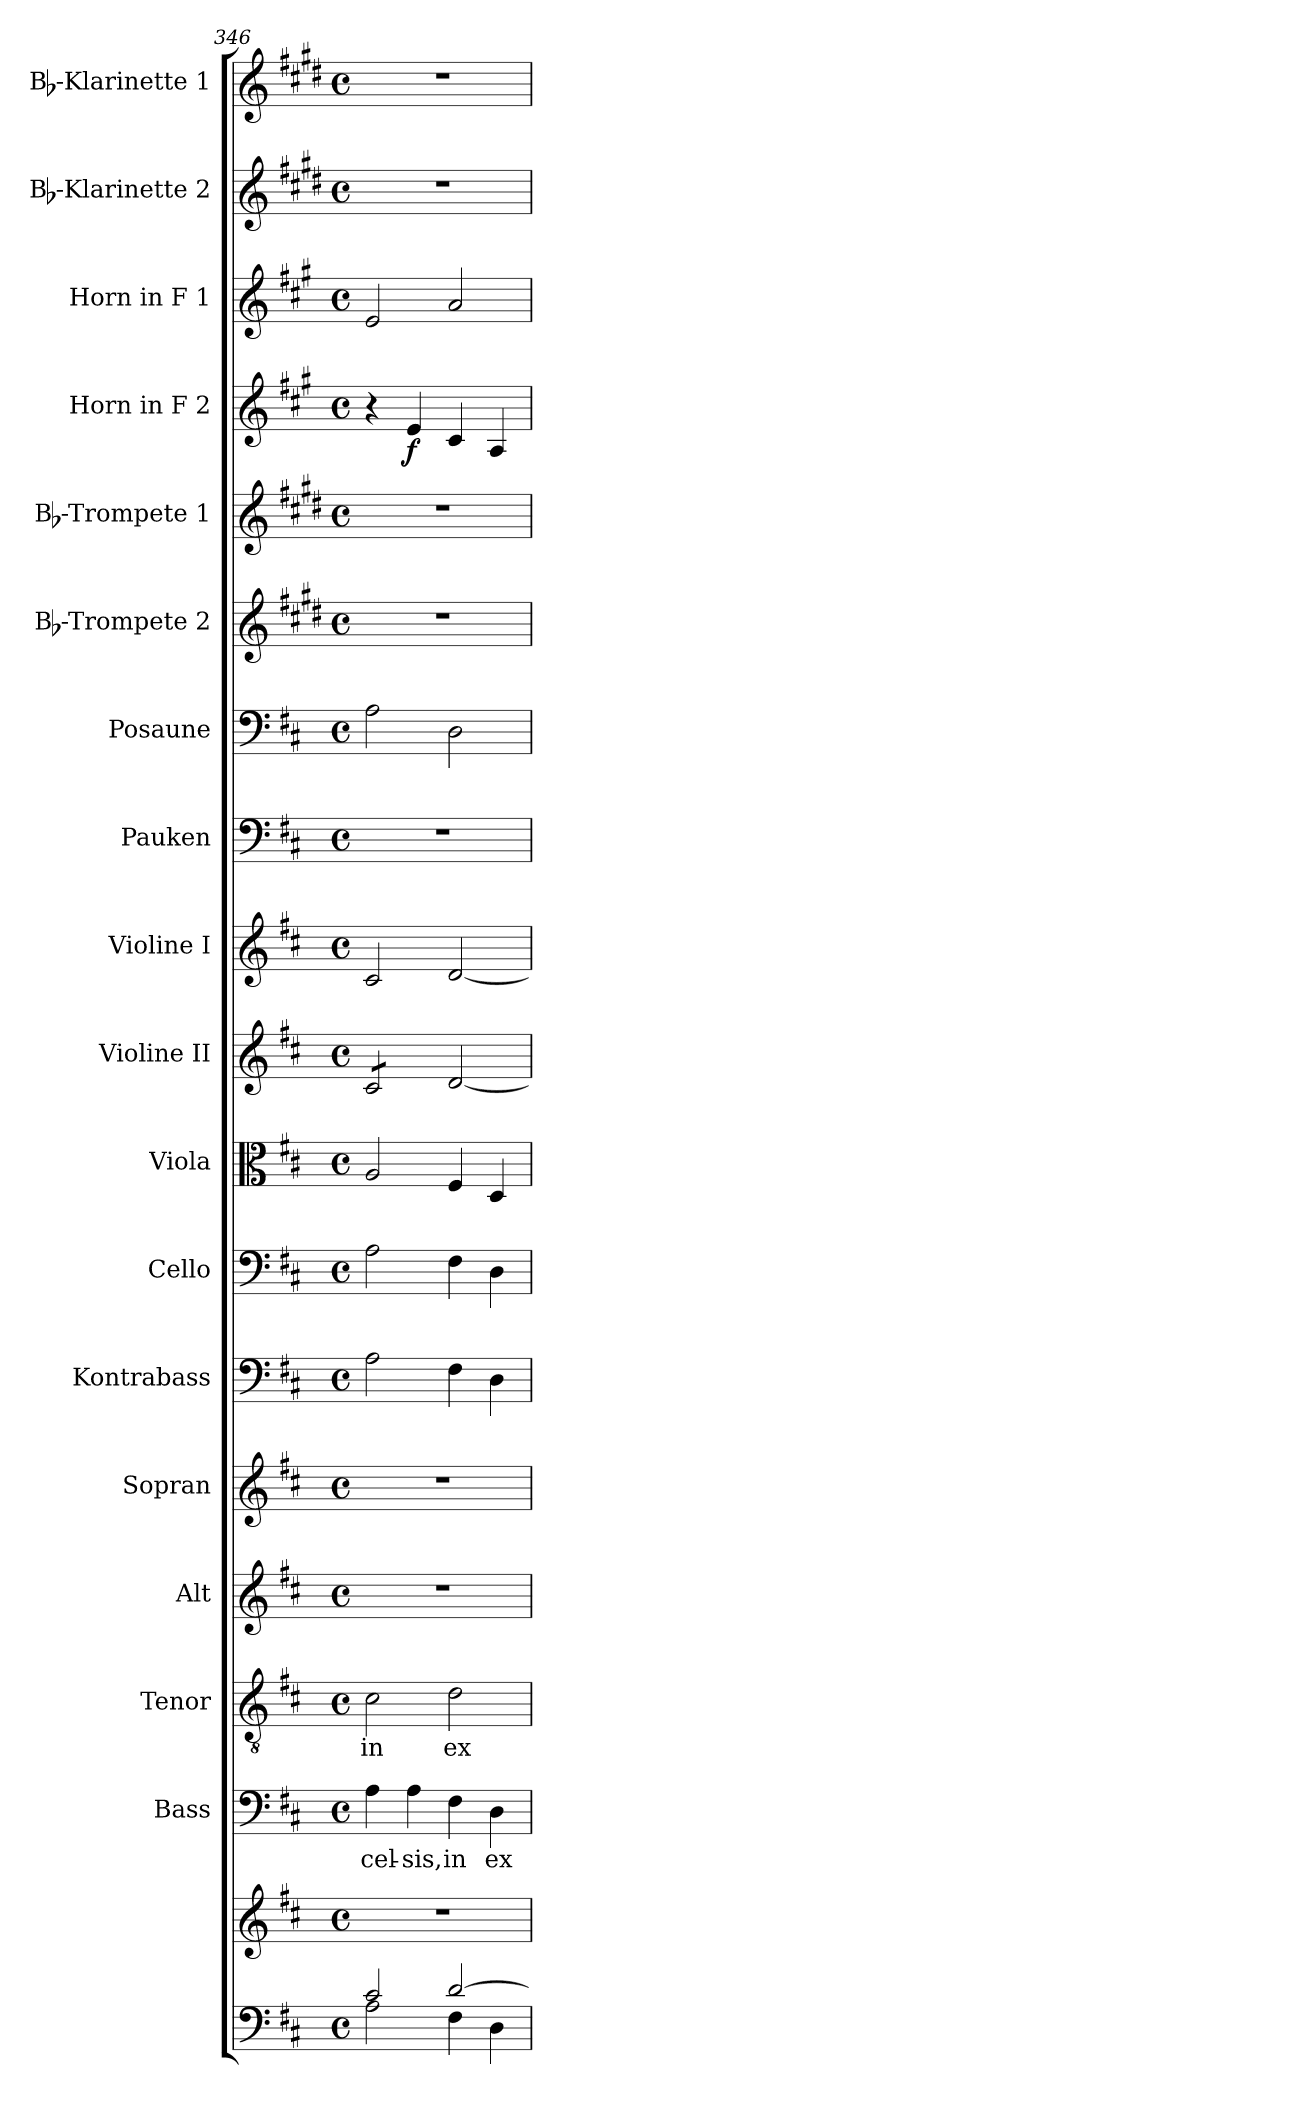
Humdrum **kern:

**kern	**kern	**kern	**text	**kern	**text	**kern	**kern	**kern	**kern	**kern	**kern	**kern	**kern	**kern	**kern	**kern	**kern	**dynam	**kern	**kern	**kern
*part18	*part18	*part17	*part17	*part16	*part16	*part15	*part14	*part13	*part12	*part11	*part10	*part9	*part8	*part7	*part6	*part5	*part4	*part4	*part3	*part2	*part1
*staff19	*staff18	*staff17	*staff17	*staff16	*staff16	*staff15	*staff14	*staff13	*staff12	*staff11	*staff10	*staff9	*staff8	*staff7	*staff6	*staff5	*staff4	*staff4	*staff3	*staff2	*staff1
*	*	*I"Bass	*	*I"Tenor	*	*I"Alt	*I"Sopran	*I"Kontrabass	*I"Cello	*I"Viola	*I"Violine II	*I"Violine I	*I"Pauken	*I"Posaune	*I"Bb-Trompete 2	*I"Bb-Trompete 1	*I"Horn in F 2	*	*I"Horn in F 1	*I"Bb-Klarinette 2	*I"Bb-Klarinette 1
*	*	*I'B.	*	*I'T.	*	*I'A.	*I'S.	*I'Kb.	*	*I'Vla.	*I'Vl. II	*I'Vl. I	*I'Pk.	*I'Pos.	*I'Bb Trp. 2	*I'Bb Trp. 1	*	*	*	*I'Bb Kl. 2	*I'Bb Kl. 1
*clefF4	*clefG2	*clefF4	*	*clefGv2	*	*clefG2	*clefG2	*clefF4	*clefF4	*clefC3	*clefG2	*clefG2	*clefF4	*clefF4	*clefG2	*clefG2	*clefG2	*	*clefG2	*clefG2	*clefG2
*	*	*	*	*	*	*	*	*ITrd7c12	*	*	*	*	*	*	*ITrd1c2	*ITrd1c2	*ITrd4c7	*	*ITrd4c7	*ITrd1c2	*ITrd1c2
*k[f#c#]	*k[f#c#]	*k[f#c#]	*	*k[f#c#]	*	*k[f#c#]	*k[f#c#]	*k[f#c#]	*k[f#c#]	*k[f#c#]	*k[f#c#]	*k[f#c#]	*k[f#c#]	*k[f#c#]	*k[f#c#]	*k[f#c#]	*k[f#c#]	*	*k[f#c#]	*k[f#c#]	*k[f#c#]
*D:	*D:	*D:	*	*D:	*	*D:	*D:	*D:	*D:	*D:	*D:	*D:	*D:	*D:	*D:	*D:	*D:	*	*D:	*D:	*D:
*M4/4	*M4/4	*M4/4	*	*M4/4	*	*M4/4	*M4/4	*M4/4	*M4/4	*M4/4	*M4/4	*M4/4	*M4/4	*M4/4	*M4/4	*M4/4	*M4/4	*	*M4/4	*M4/4	*M4/4
*met(c)	*met(c)	*met(c)	*	*met(c)	*	*met(c)	*met(c)	*met(c)	*met(c)	*met(c)	*met(c)	*met(c)	*met(c)	*met(c)	*met(c)	*met(c)	*met(c)	*	*met(c)	*met(c)	*met(c)
=346	=346	=346	=346	=346	=346	=346	=346	=346	=346	=346	=346	=346	=346	=346	=346	=346	=346	=346	=346	=346	=346
*^	*	*	*	*	*	*	*	*	*	*	*	*	*	*	*	*	*	*	*	*	*
!	!	!	!	!LO:LY:b	!	!LO:LY:b	!	!	!	!	!	!	!	!	!	!	!	!	!	!	!	!
*	*	*	*	*	*	*	*	*	*	*	*	*tremolo	*	*	*	*	*	*	*	*	*	*
2c#/	2A\	1r	4A\	-cel-	2c#\	in	1r	1r	2AA\	2A\	2A/	8c#/L	2c#/	1r	2A\	1r	1r	4r	.	2A/	1r	1r
.	.	.	.	.	.	.	.	.	.	.	.	8c#/	.	.	.	.	.	.	.	.	.	.
!	!	!	!	!LO:LY:b	!	!	!	!	!	!	!	!	!	!	!	!	!	!	!LO:DY:b	!	!	!
.	.	.	4A\	-sis,	.	.	.	.	.	.	.	8c#/	.	.	.	.	.	4A/	f	.	.	.
.	.	.	.	.	.	.	.	.	.	.	.	8c#/J	.	.	.	.	.	.	.	.	.	.
*	*	*	*	*	*	*	*	*	*	*	*	*Xtremolo	*	*	*	*	*	*	*	*	*	*
!	!	!	!	!LO:LY:b	!	!LO:LY:b	!	!	!	!	!	!	!	!	!	!	!	!	!	!	!	!
[>2d/	4F#\	.	4F#\	in	2d\	ex-	.	.	4FF#\	4F#\	4F#/	[2d/	[2d/	.	2D\	.	.	4F#/	.	2d/	.	.
!	!	!	!	!LO:LY:b	!	!	!	!	!	!	!	!	!	!	!	!	!	!	!	!	!	!
.	4D\	.	4D\	ex-	.	.	.	.	4DD\	4D\	4D/	.	.	.	.	.	.	4D/	.	.	.	.
*v	*v	*	*	*	*	*	*	*	*	*	*	*	*	*	*	*	*	*	*	*	*	*
=	=	=	=	=	=	=	=	=	=	=	=	=	=	=	=	=	=	=	=	=	=
*-	*-	*-	*-	*-	*-	*-	*-	*-	*-	*-	*-	*-	*-	*-	*-	*-	*-	*-	*-	*-	*-
